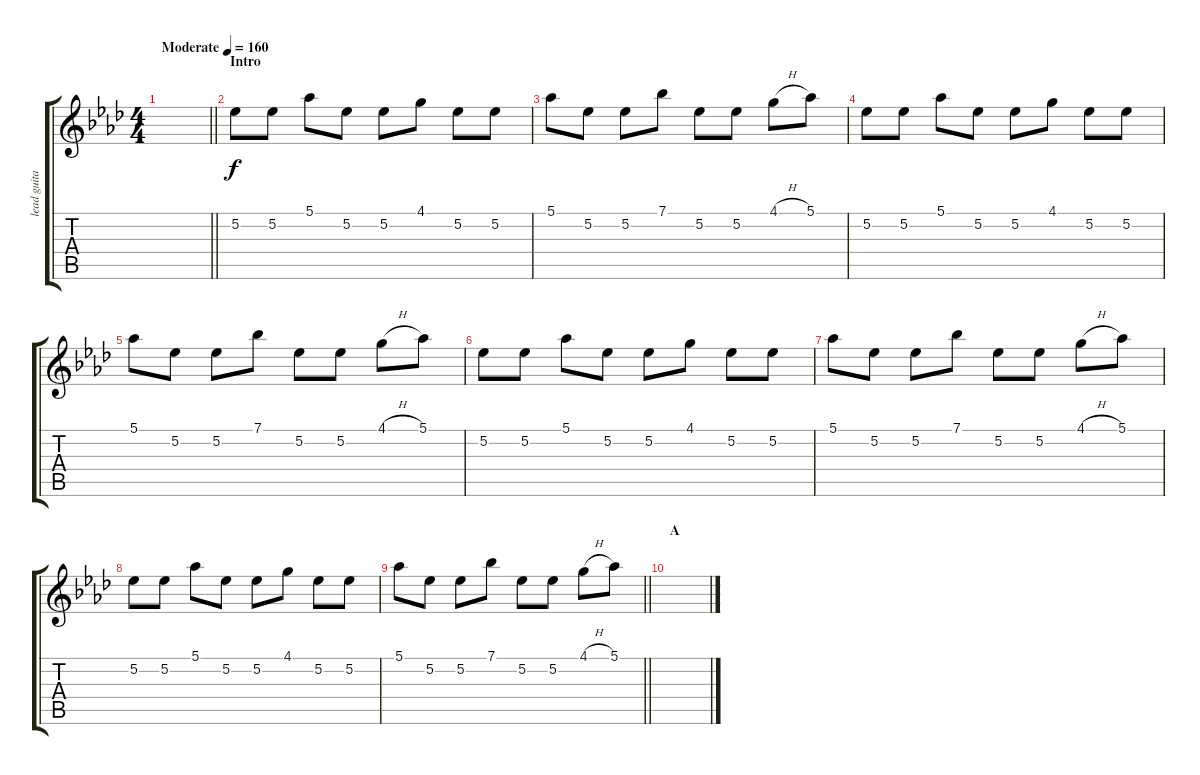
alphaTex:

\track ("lead guitar" "lead guita") {instrument distortionguitar}
\staff {score tabs}
\tuning (Eb4 Bb3 Gb3 Db3 Ab2 Eb2) {hide}
\ts (4 4)
\tempo (160 "Moderate")
\clef g2
\barLineRight lightlight
\ks ab
|
\section ("" "Intro")
5.2.8 5.2.8 5.1.8 5.2.8 5.2.8 4.1.8 5.2.8 5.2.8 |
5.1.8 5.2.8 5.2.8 7.1.8 5.2.8 5.2.8 4.1{h}.8 5.1.8 |
5.2.8 5.2.8 5.1.8 5.2.8 5.2.8 4.1.8 5.2.8 5.2.8 |
5.1.8 5.2.8 5.2.8 7.1.8 5.2.8 5.2.8 4.1{h}.8 5.1.8 |
5.2.8 5.2.8 5.1.8 5.2.8 5.2.8 4.1.8 5.2.8 5.2.8 |
5.1.8 5.2.8 5.2.8 7.1.8 5.2.8 5.2.8 4.1{h}.8 5.1.8 |
5.2.8 5.2.8 5.1.8 5.2.8 5.2.8 4.1.8 5.2.8 5.2.8 |
\barLineRight lightlight
5.1.8 5.2.8 5.2.8 7.1.8 5.2.8 5.2.8 4.1{h}.8 5.1.8 |
\section ("" "A")
